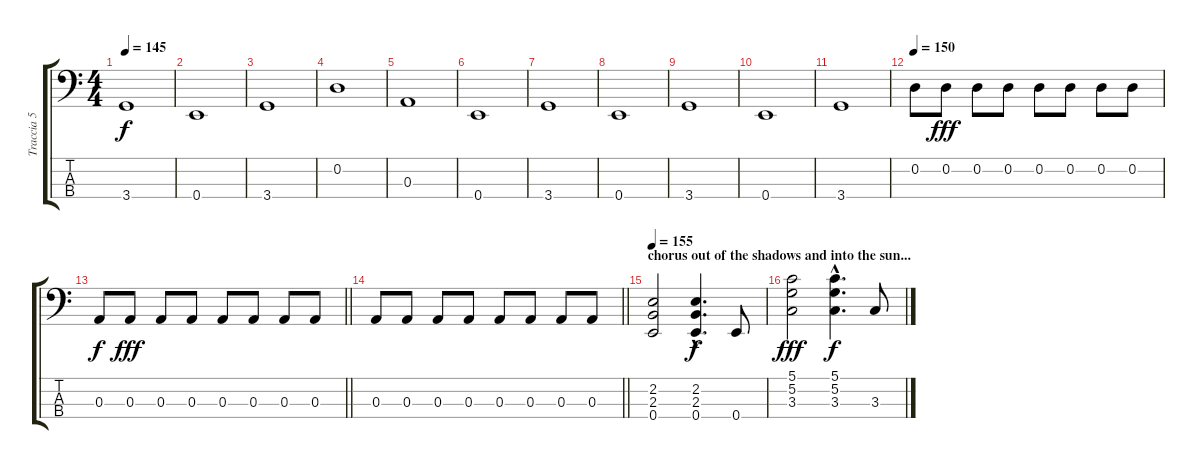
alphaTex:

\track ("Traccia 5" "Traccia 5") {instrument electricbassfinger}
\staff {score tabs}
\tuning (G2 D2 A1 E1) {hide}
\ts (4 4)
\tempo 145
\clef f4
\ks c
3.4.1{dy f} |
0.4.1 |
3.4.1 |
0.2.1 |
0.3.1 |
0.4.1 |
3.4.1 |
0.4.1 |
3.4.1 |
0.4.1 |
3.4.1 |
\tempo 150
0.2.8 0.2.8{dy fff} 0.2.8 0.2.8 0.2.8 0.2.8 0.2.8 0.2.8 |
\barLineRight lightlight
0.3.8{dy f} 0.3.8{dy fff} 0.3.8 0.3.8 0.3.8 0.3.8 0.3.8 0.3.8 |
\barLineRight lightlight
0.3.8 0.3.8 0.3.8 0.3.8 0.3.8 0.3.8 0.3.8 0.3.8 |
\section ("" "chorus out of the shadows and into the sun...")
\tempo 155
(2.2 2.3 0.4).2 (2.2{hac} 2.3{hac} 0.4{hac}).4{d dy f} 0.4.8 |
(5.1 5.2 3.3).2{dy fff} (5.1{hac} 5.2{hac} 3.3{hac}).4{d dy f} 3.3.8
